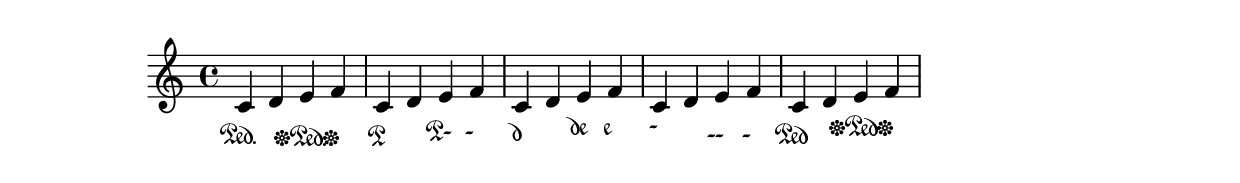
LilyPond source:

%% Do not edit this file; it is automatically
%% generated from LSR http://lsr.dsi.unimi.it
%% This file is in the public domain.
\version "2.13.39"

\header {
  lsrtags = "keyboards, tweaks-and-overrides"

%% Translation of GIT committish: a874fda3641c9e02f61be5c41b215b8304b8ed00
  texidoces = "
Se puede usar @code{Staff.pedalSustainStrings} para fijar el texto de
las indicaciones de pisar pedal y levantar pedal.  Observe que las
únicas cadenas válidas son las que están en la lista de glifos de
pedal: los valores que aparecen en este fragmento de código son una
relación exhaustiva.

"
  doctitlees = "Modificar el texto de las indicaciones de pedal"



  texidoc = "
@code{Staff.pedalSustainStrings} can be used to set the text used for
pedal down and up.  Note that the only valid strings are those found in
the list of pedal glyphs - the values used this snippet constitute an
exhaustive list.

"
  doctitle = "Changing the text for sustain markings"
} % begin verbatim

sustainNotes = { c4\sustainOn d e\sustainOff\sustainOn f\sustainOff }

\relative c' {
  \sustainNotes
  \set Staff.pedalSustainStrings = #'("P" "P-" "-")
  \sustainNotes
  \set Staff.pedalSustainStrings = #'("d" "de" "e")
  \sustainNotes
  \set Staff.pedalSustainStrings = #'("M" "M-" "-")
  \sustainNotes
  \set Staff.pedalSustainStrings = #'("Ped" "*Ped" "*")
  \sustainNotes
}
